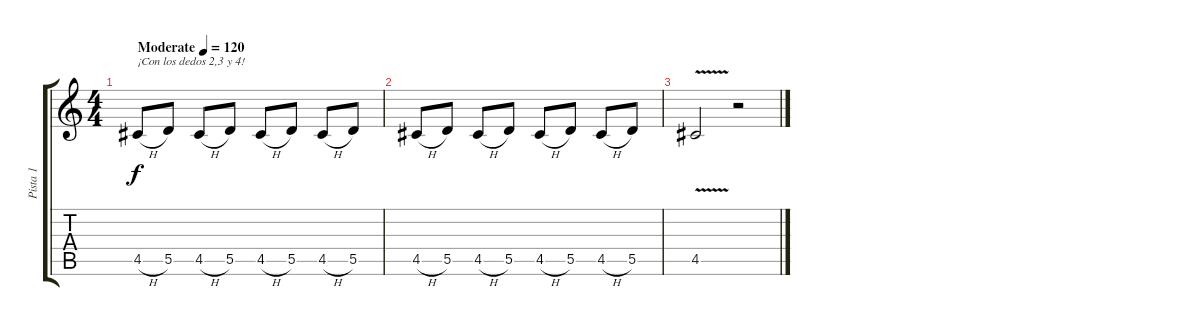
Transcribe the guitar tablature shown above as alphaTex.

\track ("Pista 1" "Pista 1") {instrument distortionguitar}
\staff {score tabs}
\tuning (E4 B3 G3 D3 A2 E2) {hide}
\ts (4 4)
\tempo (120 "Moderate")
\clef g2
\ks c
4.5{h}.8{txt "¡Con los dedos 2,3 y 4!" dy f instrument distortionguitar} 5.5.8 4.5{h}.8 5.5.8 4.5{h}.8 5.5.8 4.5{h}.8 5.5.8 |
4.5{h}.8 5.5.8 4.5{h}.8 5.5.8 4.5{h}.8 5.5.8 4.5{h}.8 5.5.8 |
4.5{v}.2 r.2
